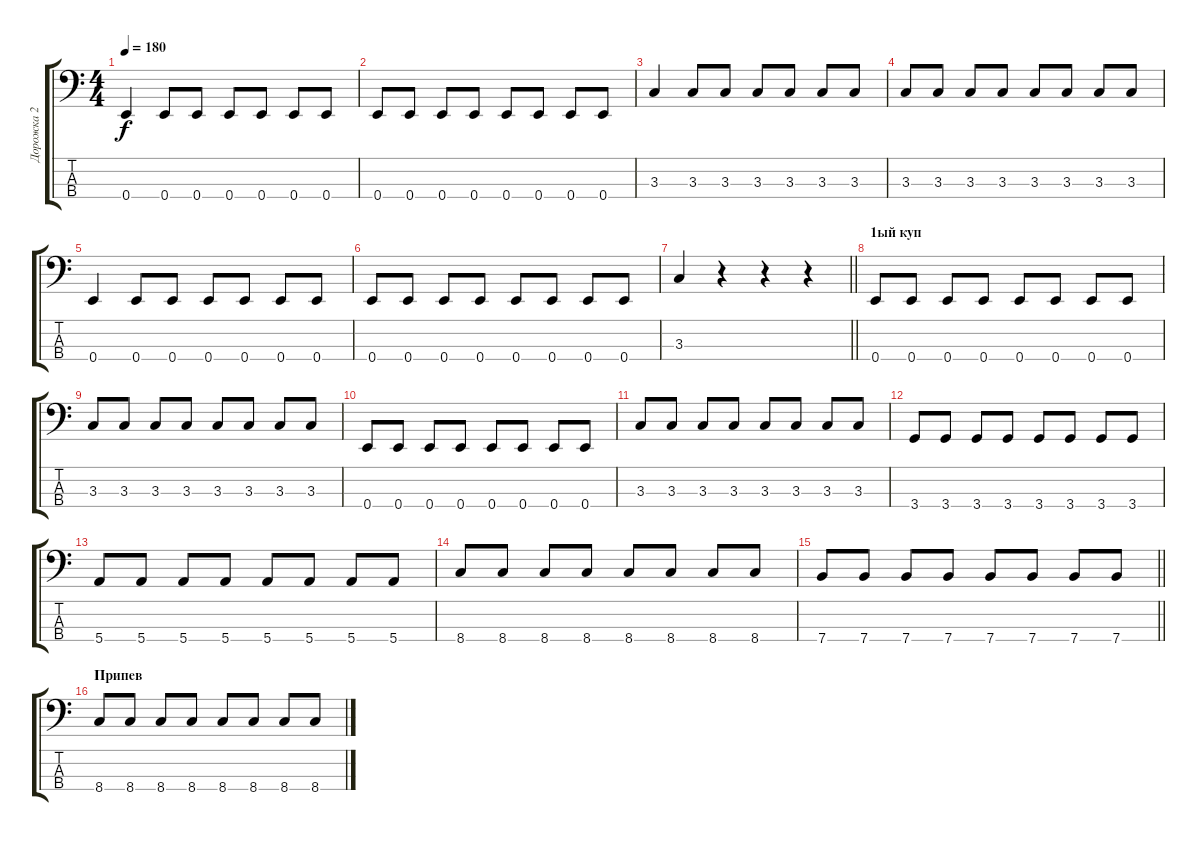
\track ("Дорожка 2" "Дорожка 2") {instrument electricbasspick}
\staff {score tabs}
\tuning (G2 D2 A1 E1) {hide}
\ts (4 4)
\tempo 180
\clef f4
\ks c
0.4.4{dy f} 0.4.8 0.4.8 0.4.8 0.4.8 0.4.8 0.4.8 |
0.4.8 0.4.8 0.4.8 0.4.8 0.4.8 0.4.8 0.4.8 0.4.8 |
3.3.4 3.3.8 3.3.8 3.3.8 3.3.8 3.3.8 3.3.8 |
3.3.8 3.3.8 3.3.8 3.3.8 3.3.8 3.3.8 3.3.8 3.3.8 |
0.4.4 0.4.8 0.4.8 0.4.8 0.4.8 0.4.8 0.4.8 |
0.4.8 0.4.8 0.4.8 0.4.8 0.4.8 0.4.8 0.4.8 0.4.8 |
\barLineRight lightlight
3.3.4 r.4 r.4 r.4 |
\section ("" "1ый куп")
0.4.8 0.4.8 0.4.8 0.4.8 0.4.8 0.4.8 0.4.8 0.4.8 |
3.3.8 3.3.8 3.3.8 3.3.8 3.3.8 3.3.8 3.3.8 3.3.8 |
0.4.8 0.4.8 0.4.8 0.4.8 0.4.8 0.4.8 0.4.8 0.4.8 |
3.3.8 3.3.8 3.3.8 3.3.8 3.3.8 3.3.8 3.3.8 3.3.8 |
3.4.8 3.4.8 3.4.8 3.4.8 3.4.8 3.4.8 3.4.8 3.4.8 |
5.4.8 5.4.8 5.4.8 5.4.8 5.4.8 5.4.8 5.4.8 5.4.8 |
8.4.8 8.4.8 8.4.8 8.4.8 8.4.8 8.4.8 8.4.8 8.4.8 |
\barLineRight lightlight
7.4.8 7.4.8 7.4.8 7.4.8 7.4.8 7.4.8 7.4.8 7.4.8 |
\section ("" "Припев")
8.4.8 8.4.8 8.4.8 8.4.8 8.4.8 8.4.8 8.4.8 8.4.8
